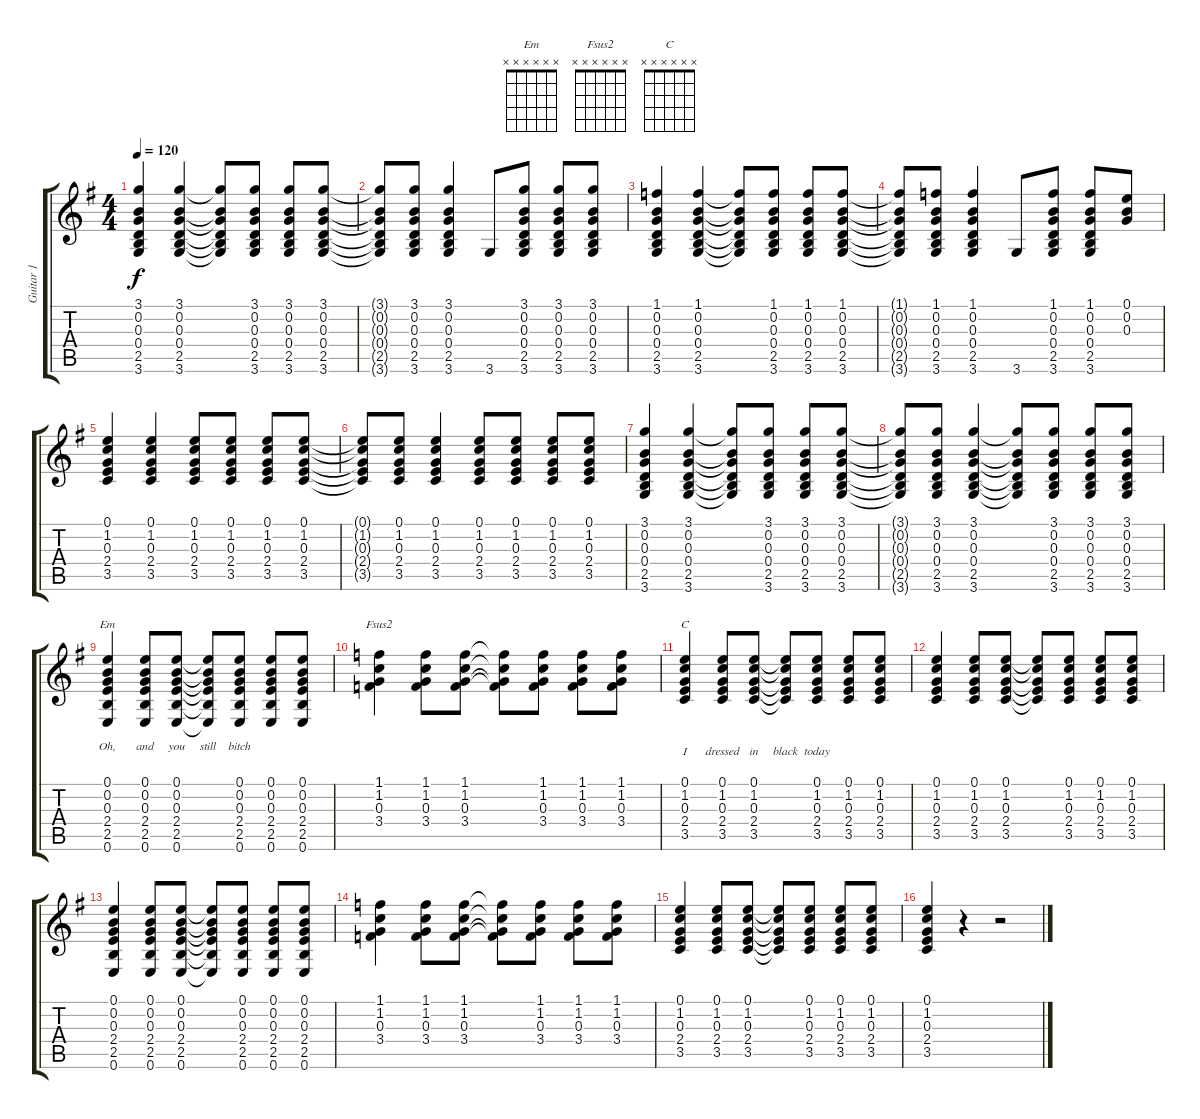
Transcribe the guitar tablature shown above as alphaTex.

\track ("Guitar 1" "Guitar 1") {instrument distortionguitar}
\staff {score tabs}
\tuning (E4 B3 G3 D3 A2 E2) {hide}
\chord ("Em" x x x x x x) {firstfret 0}
\chord ("Fsus2" x x x x x x) {firstfret 0}
\chord ("C" x x x x x x) {firstfret 0}
\ts (4 4)
\tempo 120
\clef g2
\ks g
(3.1 0.2 0.3 0.4 2.5 3.6).4{dy f} (3.1 0.2 0.3 0.4 2.5 3.6).4 (3.1{t} 0.2{t} 0.3{t} 0.4{t} 2.5{t} 3.6{t}).8 (3.1 0.2 0.3 0.4 2.5 3.6).8 (3.1 0.2 0.3 0.4 2.5 3.6).8 (3.1 0.2 0.3 0.4 2.5 3.6).8 |
(3.1{t} 0.2{t} 0.3{t} 0.4{t} 2.5{t} 3.6{t}).8 (3.1 0.2 0.3 0.4 2.5 3.6).8 (3.1 0.2 0.3 0.4 2.5 3.6).4 3.6.8 (3.1 0.2 0.3 0.4 2.5 3.6).8 (3.1 0.2 0.3 0.4 2.5 3.6).8 (3.1 0.2 0.3 0.4 2.5 3.6).8 |
(1.1 0.2 0.3 0.4 2.5 3.6).4 (1.1 0.2 0.3 0.4 2.5 3.6).4 (1.1{t} 0.2{t} 0.3{t} 0.4{t} 2.5{t} 3.6{t}).8 (1.1 0.2 0.3 0.4 2.5 3.6).8 (1.1 0.2 0.3 0.4 2.5 3.6).8 (1.1 0.2 0.3 0.4 2.5 3.6).8 |
(1.1{t} 0.2{t} 0.3{t} 0.4{t} 2.5{t} 3.6{t}).8 (1.1 0.2 0.3 0.4 2.5 3.6).8 (1.1 0.2 0.3 0.4 2.5 3.6).4 3.6.8 (1.1 0.2 0.3 0.4 2.5 3.6).8 (1.1 0.2 0.3 0.4 2.5 3.6).8 (0.1 0.2 0.3).8 |
(0.1 1.2 0.3 2.4 3.5).4 (0.1 1.2 0.3 2.4 3.5).4 (0.1 1.2 0.3 2.4 3.5).8 (0.1 1.2 0.3 2.4 3.5).8 (0.1 1.2 0.3 2.4 3.5).8 (0.1 1.2 0.3 2.4 3.5).8 |
(0.1{t} 1.2{t} 0.3{t} 2.4{t} 3.5{t}).8 (0.1 1.2 0.3 2.4 3.5).8 (0.1 1.2 0.3 2.4 3.5).4 (0.1 1.2 0.3 2.4 3.5).8 (0.1 1.2 0.3 2.4 3.5).8 (0.1 1.2 0.3 2.4 3.5).8 (0.1 1.2 0.3 2.4 3.5).8 |
(3.1 0.2 0.3 0.4 2.5 3.6).4 (3.1 0.2 0.3 0.4 2.5 3.6).4 (3.1{t} 0.2{t} 0.3{t} 0.4{t} 2.5{t} 3.6{t}).8 (3.1 0.2 0.3 0.4 2.5 3.6).8 (3.1 0.2 0.3 0.4 2.5 3.6).8 (3.1 0.2 0.3 0.4 2.5 3.6).8 |
(3.1{t} 0.2{t} 0.3{t} 0.4{t} 2.5{t} 3.6{t}).8 (3.1 0.2 0.3 0.4 2.5 3.6).8 (3.1 0.2 0.3 0.4 2.5 3.6).4 (3.1{t} 0.2{t} 0.3{t} 0.4{t} 2.5{t} 3.6{t}).8 (3.1 0.2 0.3 0.4 2.5 3.6).8 (3.1 0.2 0.3 0.4 2.5 3.6).8 (3.1 0.2 0.3 0.4 2.5 3.6).8 |
(0.1 0.2 0.3 2.4 2.5 0.6).4{ch "Em" lyrics (0 "") lyrics (1 "Oh,") lyrics (2 "") lyrics (3 "") lyrics (4 "") volume 14 instrument distortionguitar} (0.1 0.2 0.3 2.4 2.5 0.6).8{lyrics (0 "") lyrics (1 "and") lyrics (2 "") lyrics (3 "") lyrics (4 "")} (0.1 0.2 0.3 2.4 2.5 0.6).8{lyrics (0 "") lyrics (1 "you") lyrics (2 "") lyrics (3 "") lyrics (4 "")} (0.1{t} 0.2{t} 0.3{t} 2.4{t} 2.5{t} 0.6{t}).8{lyrics (0 "") lyrics (1 "still") lyrics (2 "") lyrics (3 "") lyrics (4 "")} (0.1 0.2 0.3 2.4 2.5 0.6).8{lyrics (0 "") lyrics (1 "bitch") lyrics (2 "") lyrics (3 "") lyrics (4 "")} (0.1 0.2 0.3 2.4 2.5 0.6).8 (0.1 0.2 0.3 2.4 2.5 0.6).8 |
(1.1 1.2 0.3 3.4).4{ch "Fsus2"} (1.1 1.2 0.3 3.4).8 (1.1 1.2 0.3 3.4).8 (1.1{t} 1.2{t} 0.3{t} 3.4{t}).8 (1.1 1.2 0.3 3.4).8 (1.1 1.2 0.3 3.4).8 (1.1 1.2 0.3 3.4).8 |
(0.1 1.2 0.3 2.4 3.5).4{ch "C" lyrics (0 "") lyrics (1 "") lyrics (2 "I") lyrics (3 "") lyrics (4 "")} (0.1 1.2 0.3 2.4 3.5).8{lyrics (0 "") lyrics (1 "") lyrics (2 "dressed") lyrics (3 "") lyrics (4 "")} (0.1 1.2 0.3 2.4 3.5).8{lyrics (0 "") lyrics (1 "") lyrics (2 "in") lyrics (3 "") lyrics (4 "")} (0.1{t} 1.2{t} 0.3{t} 2.4{t} 3.5{t}).8{lyrics (0 "") lyrics (1 "") lyrics (2 "black") lyrics (3 "") lyrics (4 "")} (0.1 1.2 0.3 2.4 3.5).8{lyrics (0 "") lyrics (1 "") lyrics (2 "today") lyrics (3 "") lyrics (4 "")} (0.1 1.2 0.3 2.4 3.5).8 (0.1 1.2 0.3 2.4 3.5).8 |
(0.1 1.2 0.3 2.4 3.5).4 (0.1 1.2 0.3 2.4 3.5).8 (0.1 1.2 0.3 2.4 3.5).8 (0.1{t} 1.2{t} 0.3{t} 2.4{t} 3.5{t}).8 (0.1 1.2 0.3 2.4 3.5).8 (0.1 1.2 0.3 2.4 3.5).8 (0.1 1.2 0.3 2.4 3.5).8 |
(0.1 0.2 0.3 2.4 2.5 0.6).4 (0.1 0.2 0.3 2.4 2.5 0.6).8 (0.1 0.2 0.3 2.4 2.5 0.6).8 (0.1{t} 0.2{t} 0.3{t} 2.4{t} 2.5{t} 0.6{t}).8 (0.1 0.2 0.3 2.4 2.5 0.6).8 (0.1 0.2 0.3 2.4 2.5 0.6).8 (0.1 0.2 0.3 2.4 2.5 0.6).8 |
(1.1 1.2 0.3 3.4).4 (1.1 1.2 0.3 3.4).8 (1.1 1.2 0.3 3.4).8 (1.1{t} 1.2{t} 0.3{t} 3.4{t}).8 (1.1 1.2 0.3 3.4).8 (1.1 1.2 0.3 3.4).8 (1.1 1.2 0.3 3.4).8 |
(0.1 1.2 0.3 2.4 3.5).4 (0.1 1.2 0.3 2.4 3.5).8 (0.1 1.2 0.3 2.4 3.5).8 (0.1{t} 1.2{t} 0.3{t} 2.4{t} 3.5{t}).8 (0.1 1.2 0.3 2.4 3.5).8 (0.1 1.2 0.3 2.4 3.5).8 (0.1 1.2 0.3 2.4 3.5).8 |
(0.1 1.2 0.3 2.4 3.5).4 r.4 r.2
